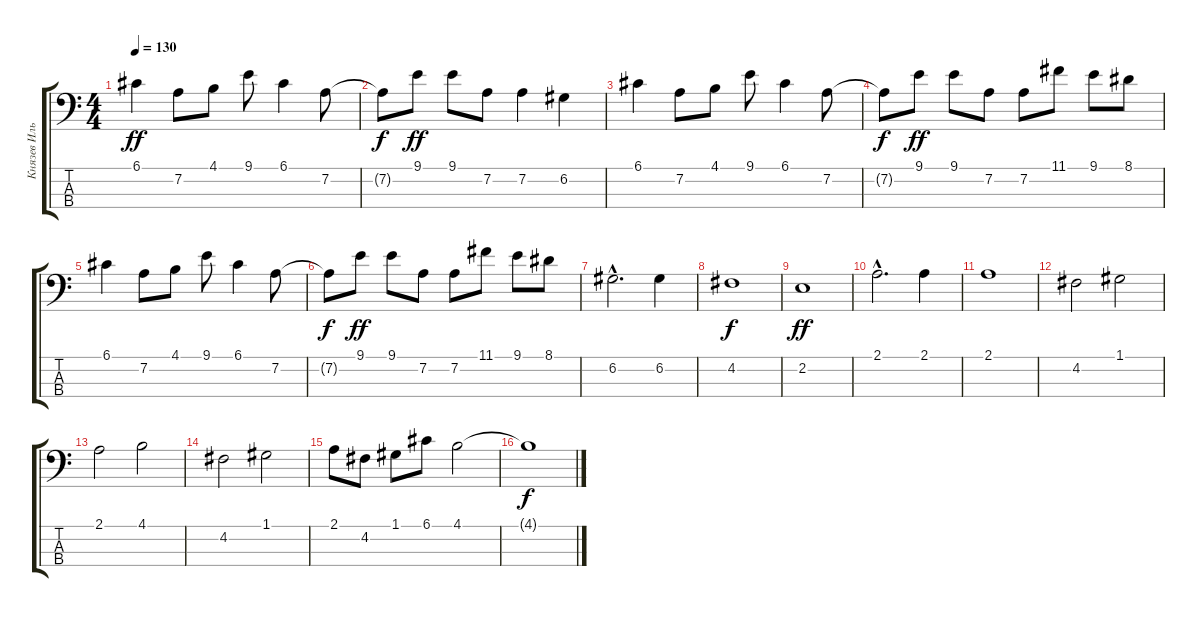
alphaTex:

\track ("Князев Илья" "Князев Иль") {instrument electricbassfinger}
\staff {score tabs}
\tuning (G2 D2 A1 E1) {hide}
\ts (4 4)
\tempo 130
\clef f4
\ks c
6.1.4{dy ff} 7.2.8 4.1.8 9.1.8 6.1.4 7.2.8 |
7.2{t}.8{dy f} 9.1.8{dy ff} 9.1.8 7.2.8 7.2.4 6.2.4 |
6.1.4 7.2.8 4.1.8 9.1.8 6.1.4 7.2.8 |
7.2{t}.8{dy f} 9.1.8{dy ff} 9.1.8 7.2.8 7.2.8 11.1.8 9.1.8 8.1.8 |
6.1.4 7.2.8 4.1.8 9.1.8 6.1.4 7.2.8 |
7.2{t}.8{dy f} 9.1.8{dy ff} 9.1.8 7.2.8 7.2.8 11.1.8 9.1.8 8.1.8 |
6.2{hac}.2{d} 6.2.4 |
4.2.1{dy f} |
2.2.1{dy ff} |
2.1{hac}.2{d} 2.1.4 |
2.1.1 |
4.2.2 1.1.2 |
2.1.2 4.1.2 |
4.2.2 1.1.2 |
2.1.8 4.2.8 1.1.8 6.1.8 4.1.2 |
4.1{t}.1{dy f}
